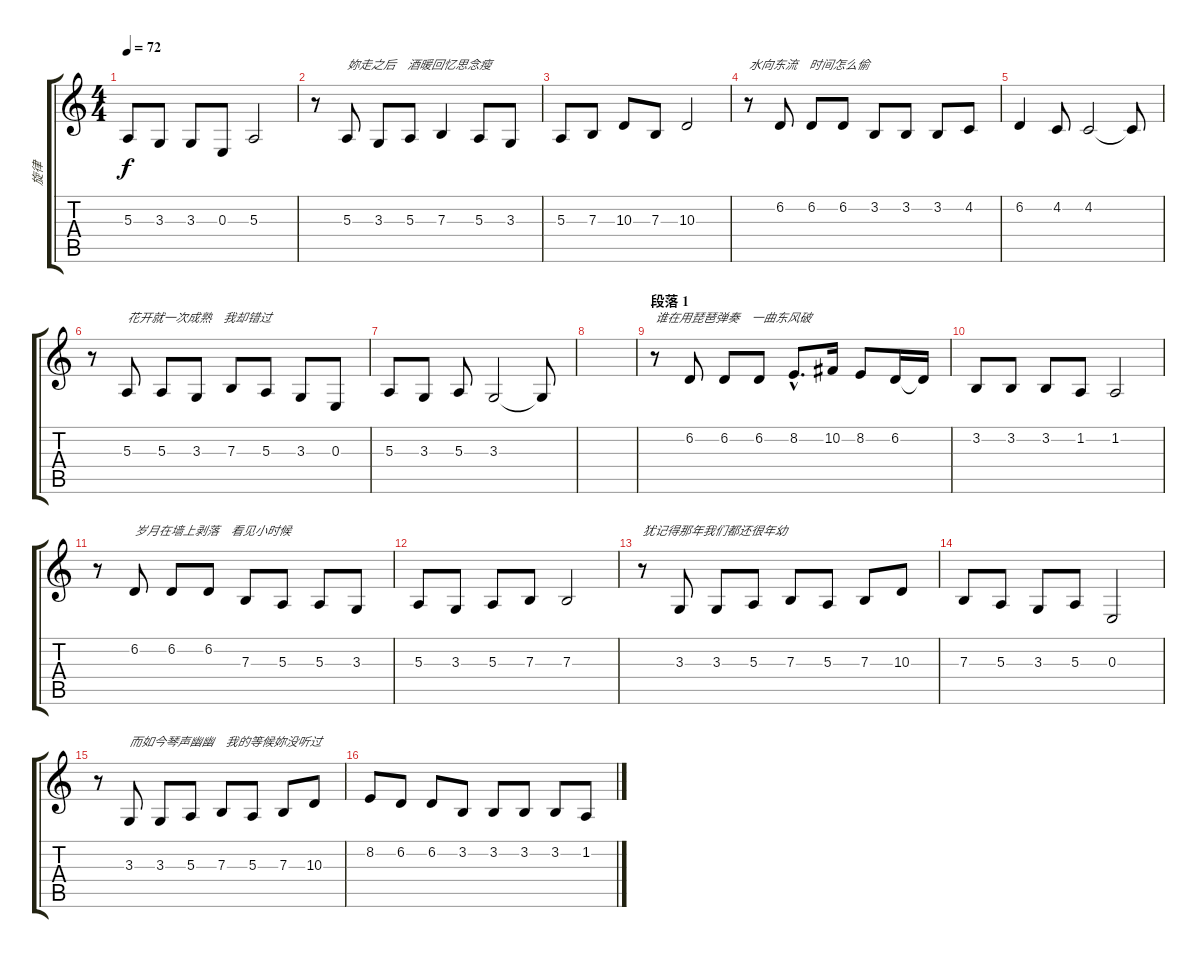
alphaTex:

\track ("旋律" "旋律") {instrument recorder}
\staff {score tabs}
\tuning (Db4 Ab3 E3 B2 Gb2 Db2) {hide}
\ts (4 4)
\tempo 72
\clef g2
\ks c
5.3.8{dy f} 3.3.8 3.3.8 0.3.8 5.3.2 |
r.8 5.3.8{txt "妳走之后　酒暖回忆思念瘦"} 3.3.8 5.3.8 7.3.4 5.3.8 3.3.8 |
5.3.8 7.3.8 10.3.8 7.3.8 10.3.2 |
r.8{txt "水向东流　时间怎么偷"} 6.2.8 6.2.8 6.2.8 3.2.8 3.2.8 3.2.8 4.2.8 |
6.2.4 4.2.8 4.2.2 4.2{t}.8 |
r.8 5.3.8{txt "花开就一次成熟　我却错过"} 5.3.8 3.3.8 7.3.8 5.3.8 3.3.8 0.3.8 |
5.3.8 3.3.8 5.3.8 3.3.2 3.3{t}.8 |
|
\section ("" "段落 1")
r.8{txt "谁在用琵琶弹奏　一曲东风破"} 6.2.8 6.2.8 6.2.8 8.2{hac}.8{d} 10.2.16 8.2.8 6.2.16 6.2{t}.16 |
3.2.8 3.2.8 3.2.8 1.2.8 1.2.2 |
r.8 6.2.8{txt "岁月在墙上剥落　看见小时候"} 6.2.8 6.2.8 7.3.8 5.3.8 5.3.8 3.3.8 |
5.3.8 3.3.8 5.3.8 7.3.8 7.3.2 |
r.8{txt "犹记得那年我们都还很年幼"} 3.3.8 3.3.8 5.3.8 7.3.8 5.3.8 7.3.8 10.3.8 |
7.3.8 5.3.8 3.3.8 5.3.8 0.3.2 |
r.8 3.3.8{txt "而如今琴声幽幽　我的等候妳没听过"} 3.3.8 5.3.8 7.3.8 5.3.8 7.3.8 10.3.8 |
8.2.8 6.2.8 6.2.8 3.2.8 3.2.8 3.2.8 3.2.8 1.2.8
